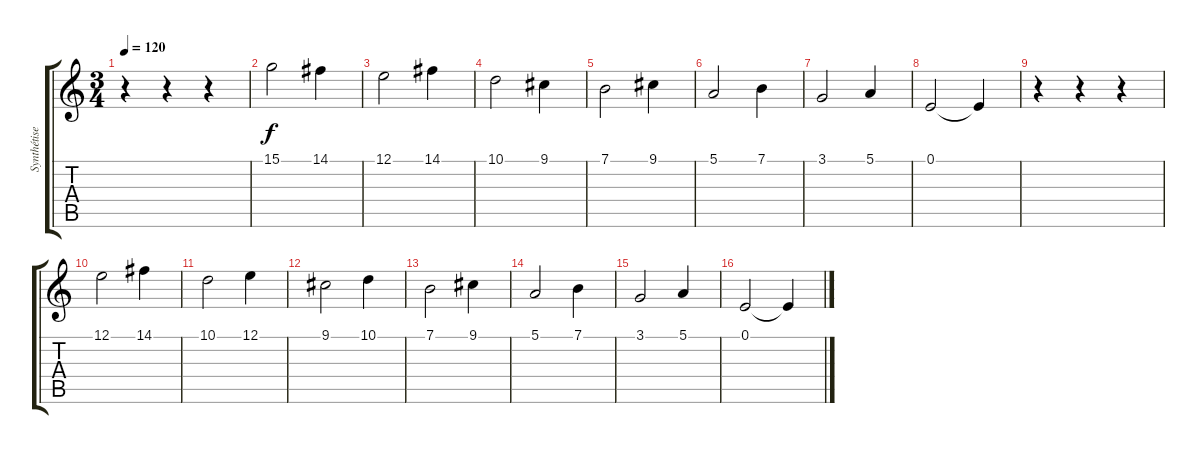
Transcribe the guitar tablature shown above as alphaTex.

\track ("Synthétiseur" "Synthétise") {instrument drawbarorgan}
\staff {score tabs}
\tuning (E4 B3 G3 D3 A2 E2) {hide}
\ts (3 4)
\tempo 120
\clef g2
\ks c
r.4{dy f} r.4 r.4 |
15.1.2 14.1.4 |
12.1.2 14.1.4 |
10.1.2 9.1.4 |
7.1.2 9.1.4 |
5.1.2 7.1.4 |
3.1.2 5.1.4 |
0.1.2 0.1{t}.4 |
r.4 r.4 r.4 |
12.1.2 14.1.4 |
10.1.2 12.1.4 |
9.1.2 10.1.4 |
7.1.2 9.1.4 |
5.1.2 7.1.4 |
3.1.2 5.1.4 |
0.1.2 0.1{t}.4
